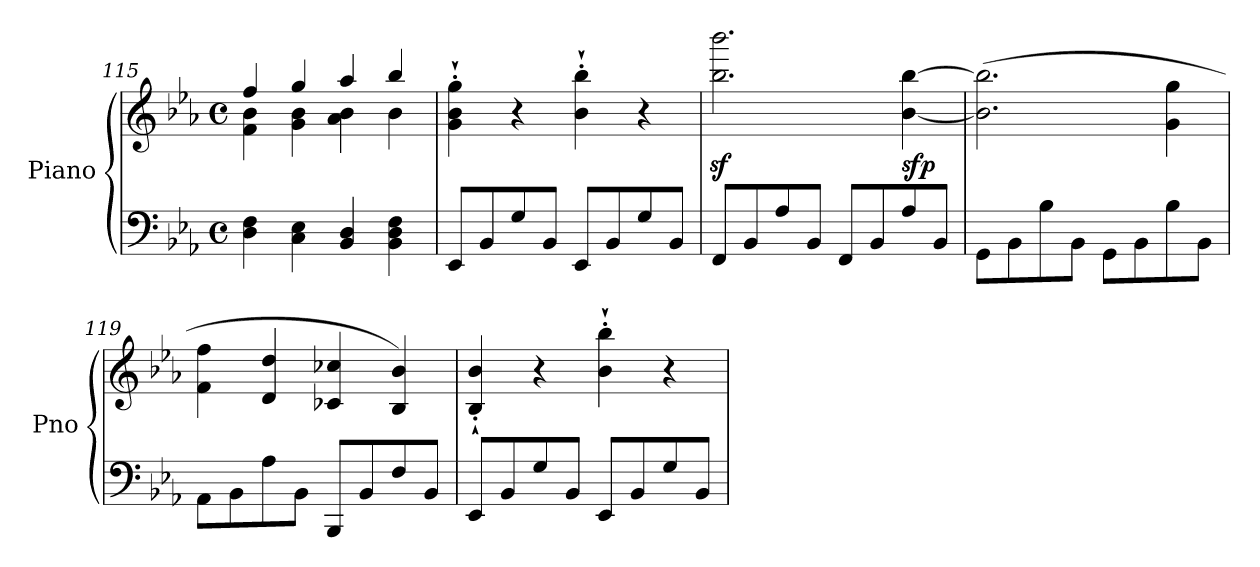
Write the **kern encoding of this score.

**kern	**kern	**dynam
*part1	*part1	*part1
*staff2	*staff1	*staff1/2
*I"Piano	*	*
*I'Pno	*	*
*clefF4	*clefG2	*
*k[b-e-a-]	*k[b-e-a-]	*
*M4/4	*M4/4	*
*met(c)	*met(c)	*
=115	=115	=115
*	*^	*
4D\ 4F\	4ff/	4f\ 4b-\	.
4C\ 4E-\	4gg/	4g\ 4b-\	.
4BB-/ 4D/	4aa-/	4a-\ 4b-\	.
4BB-\ 4D\ 4F\	4bb-/	4b-\	.
!!LO:LB:g=z
=116	=116	=116	=116
!	!	!	!LO:DY:b
*	*v	*v	*
8EE-/L	4g\'` 4b-\'` 4gg\'`	other-dynamics
8BB-/	.	.
8G/	4r	.
8BB-/J	.	.
8EE-/L	4b-\'` 4bb-\'`	.
8BB-/	.	.
8G/	4r	.
8BB-/J	.	.
=117	=117	=117
8FF/L	2.bb-\z< 2.bbb-\z<	.
8BB-/	.	.
8A-/	.	.
8BB-/J	.	.
8FF/L	.	.
8BB-/	.	.
!	!	!LO:DY:b
8A-/	[4b-\ [4bb-\	sfp
8BB-/J	.	.
=118	=118	=118
8GG\L	(>2.b-\] 2.bb-\]	.
8BB-\	.	.
8B-\	.	.
8BB-\J	.	.
8GG\L	.	.
8BB-\	.	.
8B-\	4g\ 4gg\	.
8BB-\J	.	.
=119	=119	=119
8AA-\L	4f\ 4ff\	.
8BB-\	.	.
8A-\	4d/ 4dd/	.
8BB-\J	.	.
8BBB-/L	4c-X/ 4cc-X/	.
8BB-/	.	.
8F/	4B-/ 4b-/)	.
8BB-/J	.	.
=120	=120	=120
!	!	!LO:DY:b
8EE-/L	4B-/'` 4b-/'`	other-dynamics
8BB-/	.	.
8G/	4r	.
8BB-/J	.	.
8EE-/L	4b-\'` 4bb-\'`	.
8BB-/	.	.
8G/	4r	.
8BB-/J	.	.
=	=	=
*-	*-	*-
